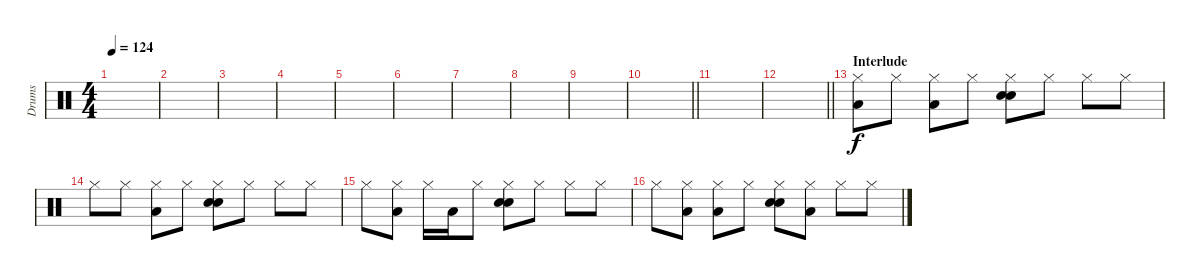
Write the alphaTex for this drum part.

\track ("Drums" "Drums") {instrument percussion}
\staff {score}
\articulation defaults
\ts (4 4)
\tempo 124
\clef neutral
\ks c
|
|
|
|
|
|
|
|
|
\barLineRight lightlight
|
|
\barLineRight lightlight
|
\section ("" "Interlude")
("Hi-Hat (closed)" "Low Tom (hit)").8 "Hi-Hat (closed)".8 ("Hi-Hat (closed)" "Low Tom (hit)").8 "Hi-Hat (closed)".8 ("Hi-Hat (closed)" "Snare (hit) 2" "Hand Clap (hit)").8 "Hi-Hat (closed)".8 "Hi-Hat (closed)".8 "Hi-Hat (closed)".8 |
"Hi-Hat (closed)".8 "Hi-Hat (closed)".8 ("Hi-Hat (closed)" "Low Tom (hit)").8 "Hi-Hat (closed)".8 ("Hi-Hat (closed)" "Snare (hit) 2" "Hand Clap (hit)").8 "Hi-Hat (closed)".8 "Hi-Hat (closed)".8 "Hi-Hat (closed)".8 |
"Hi-Hat (closed)".8 ("Hi-Hat (closed)" "Low Tom (hit)").8 "Hi-Hat (closed)".16 "Low Tom (hit)".16 "Hi-Hat (closed)".8 ("Hi-Hat (closed)" "Snare (hit) 2" "Hand Clap (hit)").8 "Hi-Hat (closed)".8 "Hi-Hat (closed)".8 "Hi-Hat (closed)".8 |
"Hi-Hat (closed)".8 ("Hi-Hat (closed)" "Low Tom (hit)").8 ("Hi-Hat (closed)" "Low Tom (hit)").8 "Hi-Hat (closed)".8 ("Hi-Hat (closed)" "Snare (hit) 2" "Hand Clap (hit)").8 ("Hi-Hat (closed)" "Low Tom (hit)").8 "Hi-Hat (closed)".8 "Hi-Hat (closed)".8
